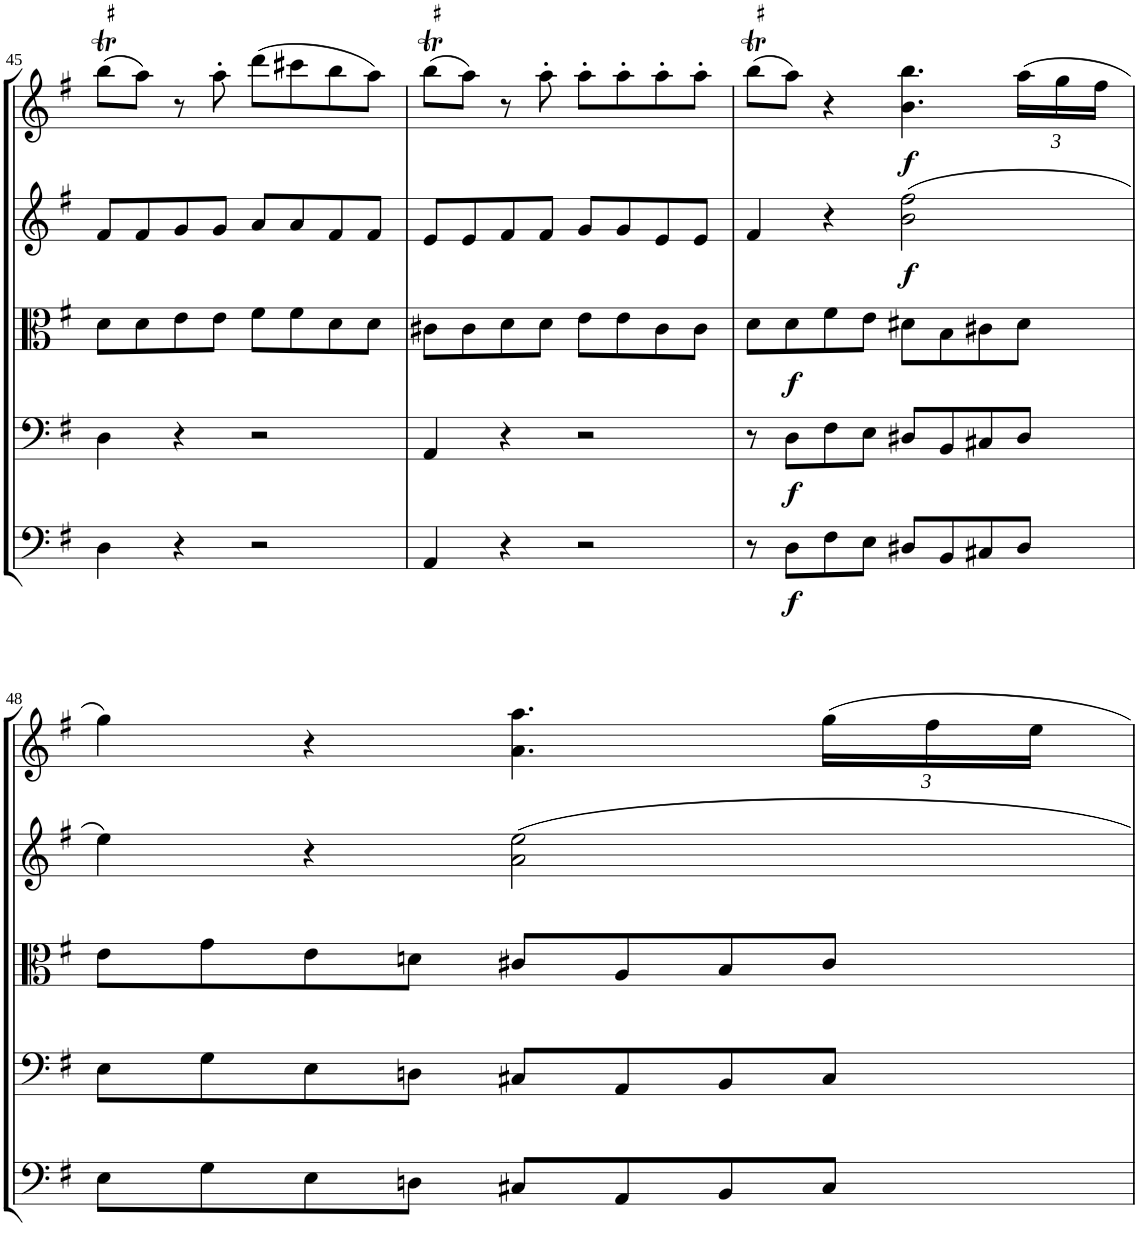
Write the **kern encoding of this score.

**kern	**dynam	**kern	**dynam	**kern	**dynam	**kern	**dynam	**kern	**dynam
*part5	*part5	*part4	*part4	*part3	*part3	*part2	*part2	*part1	*part1
*staff5	*staff5	*staff4	*staff4	*staff3	*staff3	*staff2	*staff2	*staff1	*staff1
*I"Contrabaix	*	*I"Violoncel	*	*I"Viola	*	*I"Violí II	*	*I"Violí I	*
!!LO:PB:g=z
*clefF4	*	*clefF4	*	*clefC3	*	*clefG2	*	*clefG2	*
*Trd7c12	*	*	*	*	*	*	*	*	*
*k[f#]	*	*k[f#]	*	*k[f#]	*	*k[f#]	*	*k[f#]	*
*M4/4	*	*M4/4	*	*M4/4	*	*M4/4	*	*M4/4	*
*met(c)	*	*met(c)	*	*met(c)	*	*met(c)	*	*met(c)	*
=45	=45	=45	=45	=45	=45	=45	=45	=45	=45
*	*	*	*	*	*	*	*	*^	*
4D\	.	4D\	.	8d\L	.	8f#/L	.	(>8bbt\L	8ccc#X	.
.	.	.	.	8d\	.	8f#/	.	8aa\J)	2..ryy	.
4r	.	4r	.	8e\	.	8g/	.	8r	.	.
.	.	.	.	8e\J	.	8g/J	.	8aa'>\	.	.
2r	.	2r	.	8f#\L	.	8a/L	.	(>8ddd\L	.	.
.	.	.	.	8f#\	.	8a/	.	8ccc#X\	.	.
.	.	.	.	8d\	.	8f#/	.	8bb\	.	.
.	.	.	.	8d\J	.	8f#/J	.	8aa\J)	.	.
=46	=46	=46	=46	=46	=46	=46	=46	=46	=46	=46
4AA/	.	4AA/	.	8c#X\L	.	8e/L	.	(>8bbt\L	8ccc#X	.
.	.	.	.	8c#\	.	8e/	.	8aa\J)	2..ryy	.
4r	.	4r	.	8d\	.	8f#/	.	8r	.	.
.	.	.	.	8d\J	.	8f#/J	.	8aa'>\	.	.
2r	.	2r	.	8e\L	.	8g/L	.	8aa'>\L	.	.
.	.	.	.	8e\	.	8g/	.	8aa'>\	.	.
.	.	.	.	8c#\	.	8e/	.	8aa'>\	.	.
.	.	.	.	8c#\J	.	8e/J	.	8aa'>\J	.	.
=47	=47	=47	=47	=47	=47	=47	=47	=47	=47	=47
8r	.	8r	.	8d\L	.	4f#/	.	(>8bbt\L	8ccc#X	.
!	!LO:DY:b	!	!LO:DY:b	!	!LO:DY:b	!	!	!	!	!
8D\L	f	8D\L	f	8d\	f	.	.	8aa\J)	2..ryy	.
8F#\	.	8F#\	.	8f#\	.	4r	.	4r	.	.
8E\J	.	8E\J	.	8e\J	.	.	.	.	.	.
!	!	!	!	!	!	!	!LO:DY:b	!	!	!LO:DY:b
8D#X/L	.	8D#X/L	.	8d#X\L	.	(2b\ 2ff#\	f	4.b\ 4.bb\	.	f
8BB/	.	8BB/	.	8B\	.	.	.	.	.	.
8C#X/	.	8C#X/	.	8c#X\	.	.	.	.	.	.
*	*	*	*	*	*	*	*	*Xbrackettup	*	*
8D#/J	.	8D#/J	.	8d#\J	.	.	.	(>24aa\LL	.	.
.	.	.	.	.	.	.	.	24gg\	.	.
.	.	.	.	.	.	.	.	24ff#\JJ	.	.
*	*	*	*	*	*	*	*	*v	*v	*
!!LO:LB:g=z
=48	=48	=48	=48	=48	=48	=48	=48	=48	=48
8E\L	.	8E\L	.	8e\L	.	4ee\)	.	4gg\)	.
8G\	.	8G\	.	8g\	.	.	.	.	.
8E\	.	8E\	.	8e\	.	4r	.	4r	.
8Dn\J	.	8Dn\J	.	8dn\J	.	.	.	.	.
8C#X/L	.	8C#X/L	.	8c#X/L	.	2a\ 2ee\	.	4.a\ 4.aa\	.
8AA/	.	8AA/	.	8A/	.	.	.	.	.
8BB/	.	8BB/	.	8B/	.	.	.	.	.
8C#/J	.	8C#/J	.	8c#/J	.	.	.	24gg\LL	.
.	.	.	.	.	.	.	.	24ff#\	.
.	.	.	.	.	.	.	.	24ee\JJ	.
=	=	=	=	=	=	=	=	=	=
*-	*-	*-	*-	*-	*-	*-	*-	*-	*-
